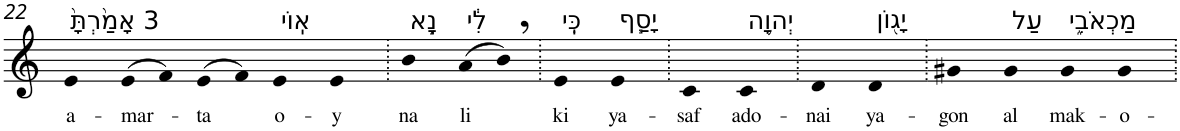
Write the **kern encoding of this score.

**kern	**text
*part1	*part1
*staff1	*staff1
*I"Piano	*
*I'Pno	*
!!LO:PB:g=z
*clefG2	*
*k[]	*
=22	=22
!LO:TX:a:t=3 אָמַ֙רְתָּ֙	!
!	!LO:LY:b
4e	a-
!	!LO:LY:b
(>8e	-mar-
8f)	.
!	!LO:LY:b
(>8e	-ta
8f)	.
!LO:TX:a:t=אֽוֹי	!
!	!LO:LY:b
4e	o-
!	!LO:LY:b
4e	-y
=23.	=23.
!LO:TX:a:t=נָ֣א	!
!	!LO:LY:b
4b	na
!LO:TX:a:t=לִ֔י	!
!	!LO:LY:b
(>8a	li
8b,)	.
=24.	=24.
!LO:TX:a:t=כִּֽי	!
!	!LO:LY:b
4e	ki
!LO:TX:a:t=יָסַ֧ף	!
!	!LO:LY:b
4e	ya-
=25.	=25.
!	!LO:LY:b
4c	-saf
!LO:TX:a:t=יְהוָ֛ה	!
!	!LO:LY:b
4c	ado-
=26.	=26.
!	!LO:LY:b
4d	-nai
!LO:TX:a:t=יָג֖וֹן	!
!	!LO:LY:b
4d	ya-
=27.	=27.
!	!LO:LY:b
4g#X	-gon
!LO:TX:a:t=עַל	!
!	!LO:LY:b
4g#	al
!LO:TX:a:t=מַכְאֹבִ֑י	!
!	!LO:LY:b
4g#	mak-
!	!LO:LY:b
4g#	-o-
=.	=.
*-	*-
